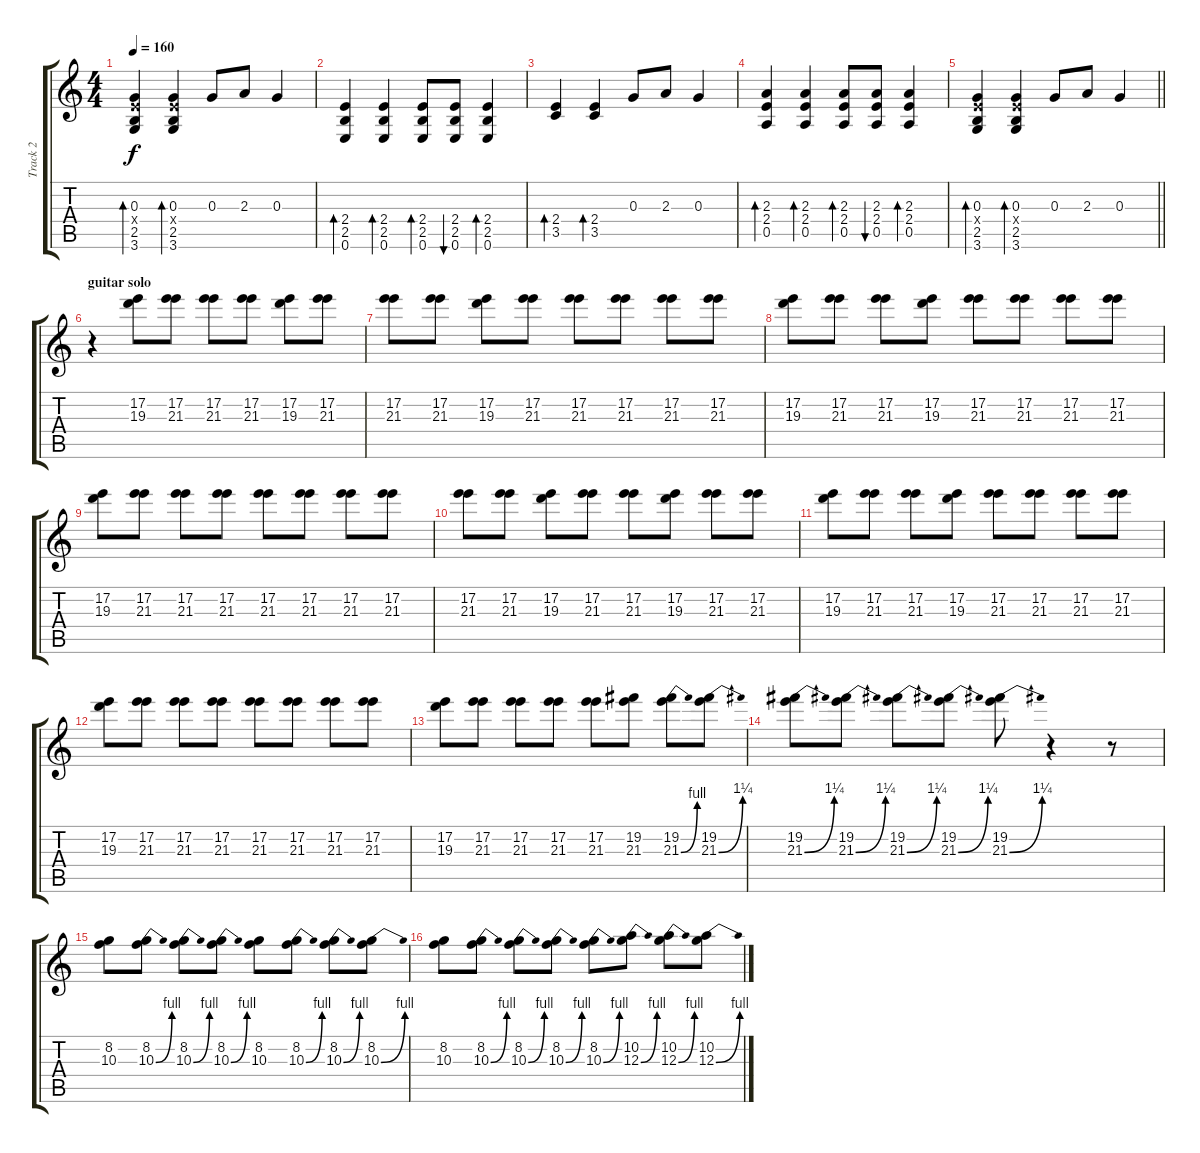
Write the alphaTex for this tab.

\track ("Track 2" "Track 2") {instrument overdrivenguitar}
\staff {score tabs}
\tuning (E4 B3 G3 D3 A2 E2) {hide}
\ts (4 4)
\tempo 160
\clef g2
\ks c
(0.3 2.4{x} 2.5 3.6).4{bd 60 dy f} (0.3 2.4{x} 2.5 3.6).4{bd 60} 0.3.8 2.3.8 0.3.4 |
(2.4 2.5 0.6).4{bd 60} (2.4 2.5 0.6).4{bd 60} (2.4 2.5 0.6).8{bd 60} (2.4 2.5 0.6).8{bu 60} (2.4 2.5 0.6).4{bd 60} |
(2.4 3.5).4{bd 60} (2.4 3.5).4{bd 60} 0.3.8 2.3.8 0.3.4 |
(2.3 2.4 0.5).4{bd 60} (2.3 2.4 0.5).4{bd 60} (2.3 2.4 0.5).8{bd 60} (2.3 2.4 0.5).8{bu 60} (2.3 2.4 0.5).4{bd 60} |
\barLineRight lightlight
(0.3 2.4{x} 2.5 3.6).4{bd 60} (0.3 2.4{x} 2.5 3.6).4{bd 60} 0.3.8 2.3.8 0.3.4 |
\section ("" "guitar solo")
r.4 (17.2 19.3).8 (17.2 21.3).8 (17.2 21.3).8 (17.2 21.3).8 (17.2 19.3).8 (17.2 21.3).8 |
(17.2 21.3).8 (17.2 21.3).8 (17.2 19.3).8 (17.2 21.3).8 (17.2 21.3).8 (17.2 21.3).8 (17.2 21.3).8 (17.2 21.3).8 |
(17.2 19.3).8 (17.2 21.3).8 (17.2 21.3).8 (17.2 19.3).8 (17.2 21.3).8 (17.2 21.3).8 (17.2 21.3).8 (17.2 21.3).8 |
(17.2 19.3).8 (17.2 21.3).8 (17.2 21.3).8 (17.2 21.3).8 (17.2 21.3).8 (17.2 21.3).8 (17.2 21.3).8 (17.2 21.3).8 |
(17.2 21.3).8 (17.2 21.3).8 (17.2 19.3).8 (17.2 21.3).8 (17.2 21.3).8 (17.2 19.3).8 (17.2 21.3).8 (17.2 21.3).8 |
(17.2 19.3).8 (17.2 21.3).8 (17.2 21.3).8 (17.2 19.3).8 (17.2 21.3).8 (17.2 21.3).8 (17.2 21.3).8 (17.2 21.3).8 |
(17.2 19.3).8 (17.2 21.3).8 (17.2 21.3).8 (17.2 21.3).8 (17.2 21.3).8 (17.2 21.3).8 (17.2 21.3).8 (17.2 21.3).8 |
(17.2 19.3).8 (17.2 21.3).8 (17.2 21.3).8 (17.2 21.3).8 (17.2 21.3).8 (19.2 21.3).8 (19.2 21.3{be (bend 0 0 60 4)}).8 (19.2 21.3{be (bend 0 0 60 5)}).8 |
(19.2 21.3{be (bend 0 0 60 5)}).8 (19.2 21.3{be (bend 0 0 60 5)}).8 (19.2 21.3{be (bend 0 0 60 5)}).8 (19.2 21.3{be (bend 0 0 60 5)}).8 (19.2 21.3{be (bend 0 0 60 5)}).8 r.4 r.8 |
(8.2 10.3).8 (8.2 10.3{be (bend 0 0 60 4)}).8 (8.2 10.3{be (bend 0 0 60 4)}).8 (8.2 10.3{be (bend 0 0 60 4)}).8 (8.2 10.3).8 (8.2 10.3{be (bend 0 0 60 4)}).8 (8.2 10.3{be (bend 0 0 60 4)}).8 (8.2 10.3{be (bend 0 0 60 4)}).8 |
(8.2 10.3).8 (8.2 10.3{be (bend 0 0 60 4)}).8 (8.2 10.3{be (bend 0 0 60 4)}).8 (8.2 10.3{be (bend 0 0 60 4)}).8 (8.2 10.3{be (bend 0 0 60 4)}).8 (10.2 12.3{be (bend 0 0 60 4)}).8 (10.2 12.3{be (bend 0 0 60 4)}).8 (10.2 12.3{be (bend 0 0 60 4)}).8
